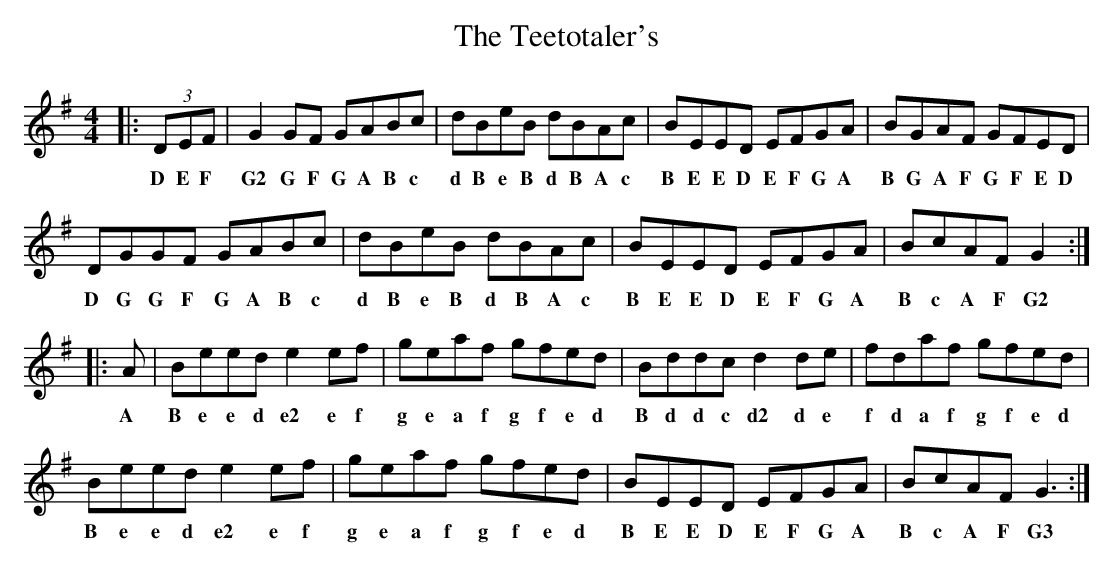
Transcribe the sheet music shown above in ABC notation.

X:1
T: Teetotaler's, The
M: 4/4
L: 1/8
K: Gmaj
|:(3DEF|G2 GF GABc|dBeB dBAc|BEED EFGA |BGAF GFED|
w: D E F G2 G F G A B c d B e B d B A c B E E D E F G A B G A F G F E D
DGGF GABc|dBeB dBAc|BEED EFGA |BcAF G2:|
w: D G G F G A B c d B e B d B A c B E E D E F G A B c A F G2
|:A|Beed e2ef| geaf gfed| Bddc d2de| fdaf gfed|
w: A B e e d e2 e f g e a f g f e d B d d c d2 d e f d a f g f e d
Beed e2ef|geaf gfed|BEED EFGA|BcAF G3:|
w: B e e d e2 e f g e a f g f e d B E E D E F G A B c A F G3
